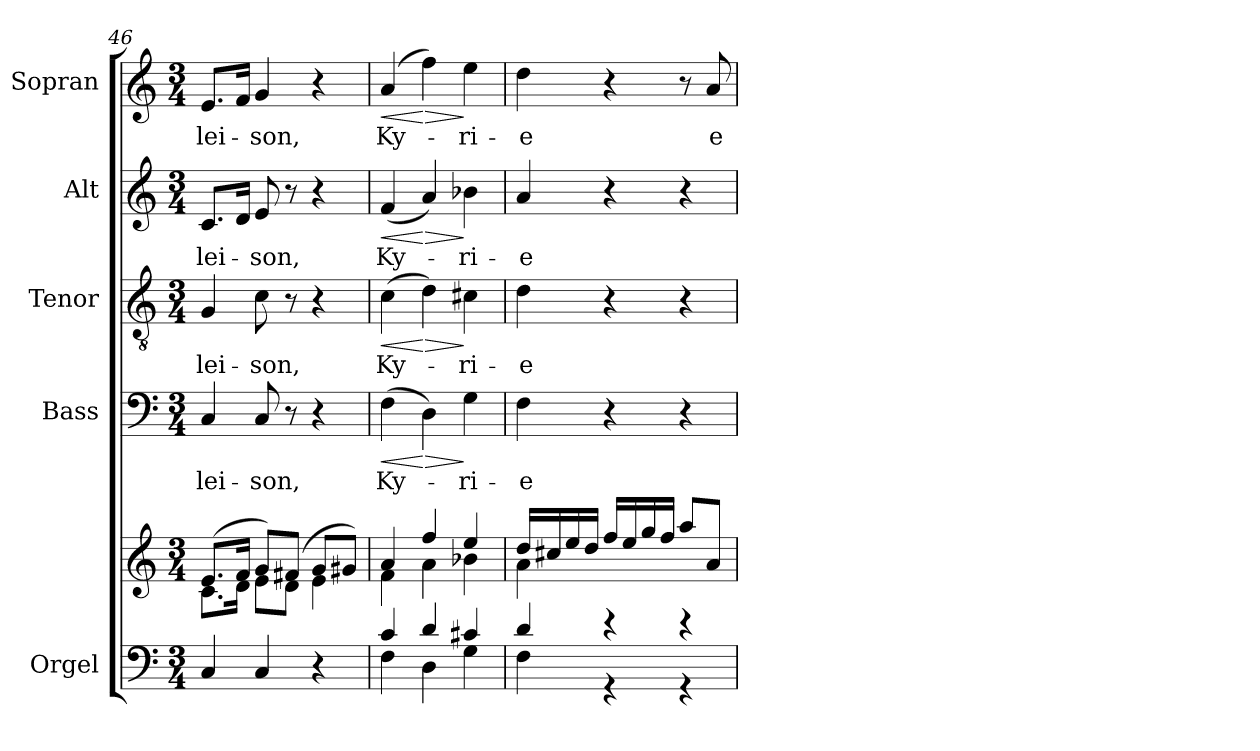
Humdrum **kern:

**kern	**kern	**kern	**text	**dynam	**kern	**text	**dynam	**kern	**text	**dynam	**kern	**text	**dynam
*part5	*part5	*part4	*part4	*part4	*part3	*part3	*part3	*part2	*part2	*part2	*part1	*part1	*part1
*staff6	*staff5	*staff4	*staff4	*staff4	*staff3	*staff3	*staff3	*staff2	*staff2	*staff2	*staff1	*staff1	*staff1
*I"Orgel	*	*I"Bass	*	*	*I"Tenor	*	*	*I"Alt	*	*	*I"Sopran	*	*
*I'Org.	*	*I'B.	*	*	*I'T.	*	*	*I'A.	*	*	*I'S.	*	*
*clefF4	*clefG2	*clefF4	*	*	*clefGv2	*	*	*clefG2	*	*	*clefG2	*	*
*k[]	*k[]	*k[]	*	*	*k[]	*	*	*k[]	*	*	*k[]	*	*
*C:	*C:	*C:	*	*	*C:	*	*	*C:	*	*	*C:	*	*
*M3/4	*M3/4	*M3/4	*	*	*M3/4	*	*	*M3/4	*	*	*M3/4	*	*
=46	=46	=46	=46	=46	=46	=46	=46	=46	=46	=46	=46	=46	=46
*	*^	*	*	*	*	*	*	*	*	*	*	*	*
!	!	!	!	!LO:LY:b	!	!	!LO:LY:b	!	!	!LO:LY:b	!	!	!LO:LY:b	!
4C/	(>8.e/L	8.c\L	4C/	-lei-	.	4G/	-lei-	.	8.c/L	-lei-	.	8.e/L	-lei-	.
.	16f/Jk	16d\Jk	.	.	.	.	.	.	16d/Jk	.	.	16f/Jk	.	.
!	!	!	!	!LO:LY:b	!	!	!LO:LY:b	!	!	!LO:LY:b	!	!	!LO:LY:b	!
4C/	8g/L)	8e\L	8C/	-son,	.	8c\	-son,	.	8e/	-son,	.	4g/	-son,	.
.	(>8f#X/J	8d\J	8r	.	.	8r	.	.	8r	.	.	.	.	.
4r	8g/L	4e\	4r	.	.	4r	.	.	4r	.	.	4r	.	.
.	8g#X/J)	.	.	.	.	.	.	.	.	.	.	.	.	.
=47	=47	=47	=47	=47	=47	=47	=47	=47	=47	=47	=47	=47	=47	=47
*^	*	*	*	*	*	*	*	*	*	*	*	*	*	*
!	!	!	!	!	!LO:LY:b	!LO:HP:b	!	!LO:LY:b	!LO:HP:b	!	!LO:LY:b	!LO:HP:b	!	!LO:LY:b	!LO:HP:b
4c/	4F\	4a/	4f\	(>4F\	Ky-	<	(>4c\	Ky-	<	(<4f/	Ky-	<	(4a/	Ky-	<
!	!	!	!	!	!	!LO:HP:n=1:b	!	!	!LO:HP:n=1:b	!	!	!LO:HP:n=1:b	!	!	!LO:HP:n=1:b
4d/	4D\	4ff/	4a\	4D\)	.	[ >	4d\)	.	[ >	4a/)	.	[ >	4ff\)	.	[ >
!	!	!	!	!	!LO:LY:b	!	!	!LO:LY:b	!	!	!LO:LY:b	!	!	!LO:LY:b	!
4c#X/	4G\	4ee/	4b-X\	4G\	-ri-	]	4c#X\	-ri-	]	4b-X\	-ri-	]	4ee\	-ri-	]
=48	=48	=48	=48	=48	=48	=48	=48	=48	=48	=48	=48	=48	=48	=48	=48
!	!	!	!	!	!LO:LY:b	!	!	!LO:LY:b	!	!	!LO:LY:b	!	!	!LO:LY:b	!
4d/	4F\	16dd/LL	4a\	4F\	-e	.	4d\	-e	.	4a/	-e	.	4dd\	-e	.
.	.	16cc#X/	.	.	.	.	.	.	.	.	.	.	.	.	.
.	.	16ee/	.	.	.	.	.	.	.	.	.	.	.	.	.
.	.	16dd/JJ	.	.	.	.	.	.	.	.	.	.	.	.	.
4r	4r	16ff/LL	4ryy	4r	.	.	4r	.	.	4r	.	.	4r	.	.
.	.	16ee/	.	.	.	.	.	.	.	.	.	.	.	.	.
.	.	16gg/	.	.	.	.	.	.	.	.	.	.	.	.	.
.	.	16ff/JJ	.	.	.	.	.	.	.	.	.	.	.	.	.
4r	4r	8aa/L	4ryy	4r	.	.	4r	.	.	4r	.	.	8r	.	.
!	!	!	!	!	!	!	!	!	!	!	!	!	!	!LO:LY:b	!
.	.	8a/J	.	.	.	.	.	.	.	.	.	.	8a/	e-	.
*v	*v	*	*	*	*	*	*	*	*	*	*	*	*	*	*
*	*v	*v	*	*	*	*	*	*	*	*	*	*	*	*
=	=	=	=	=	=	=	=	=	=	=	=	=	=
*-	*-	*-	*-	*-	*-	*-	*-	*-	*-	*-	*-	*-	*-
